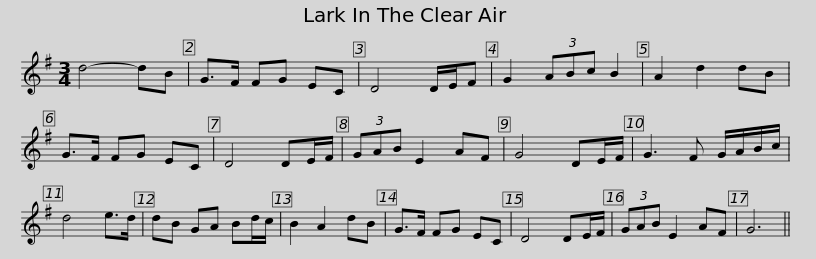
X:1
L:1/8
M:3/4
I:linebreak $
K:G
V:1 treble
V:1
 d4- dB | G>F FG EC | D4 D/E/F | G2 (3ABc B2 | A2 d2 dB | %5
 G>F FG EC | D4 DE/F/ | (3GAB E2 AF | G4 DE/F/ |$ G3 F G/A/B/c/ | %10
 d4 e>d | dB GA Bd/c/ | B2 A2 dB | G>F FG EC | D4 DE/F/ | %15
 (3GAB E2 AF | G6 || %17
